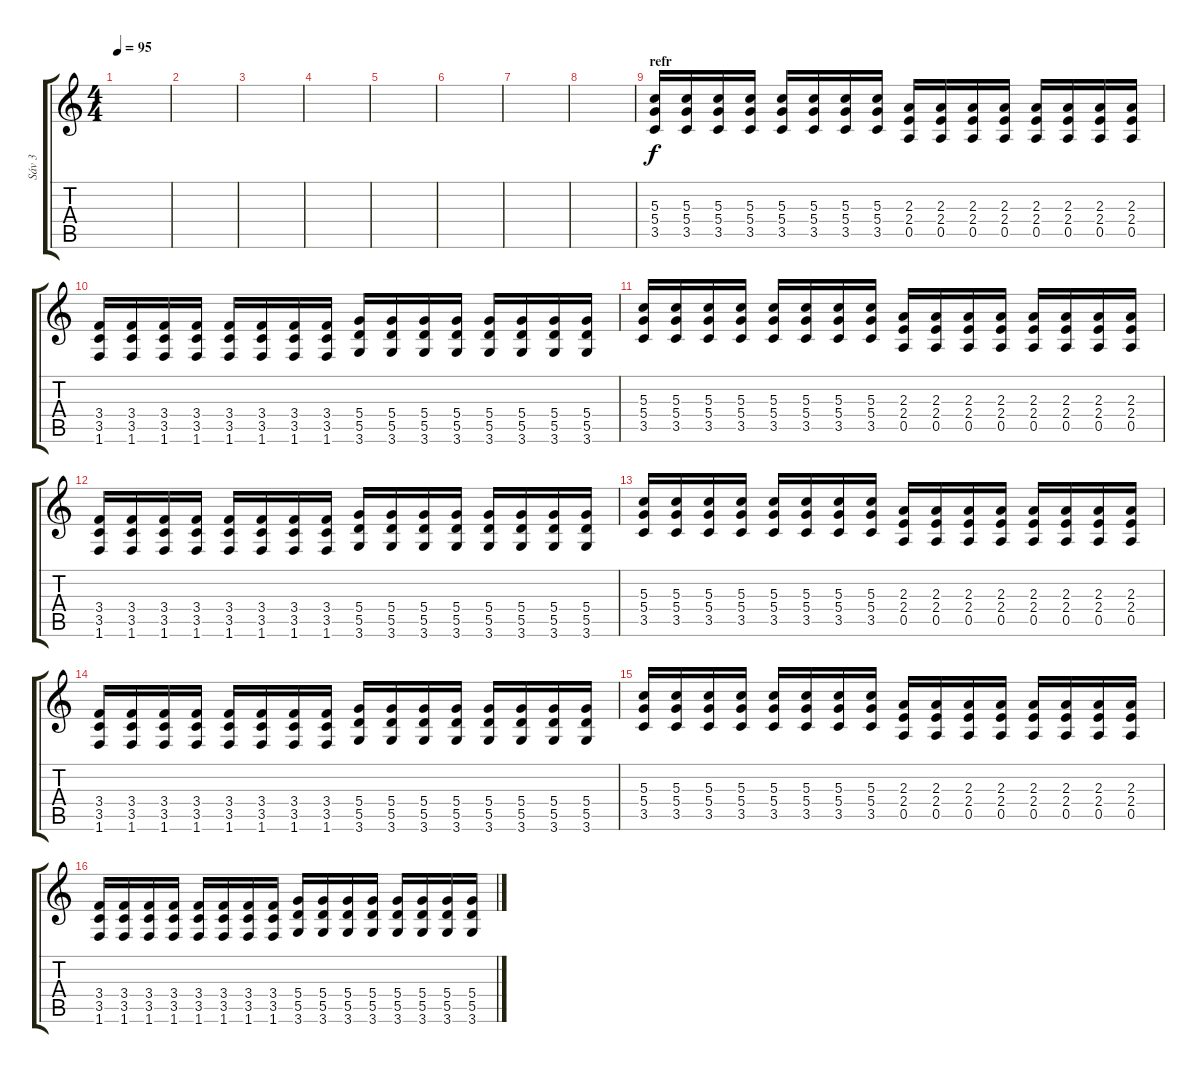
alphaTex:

\track ("Sáv 3" "Sáv 3") {instrument distortionguitar}
\staff {score tabs}
\tuning (E4 B3 G3 D3 A2 E2) {hide}
\ts (4 4)
\tempo 95
\clef g2
\ks c
|
|
|
|
|
|
|
|
\section ("" "refr")
(5.3 5.4 3.5).16{volume 12} (5.3 5.4 3.5).16 (5.3 5.4 3.5).16 (5.3 5.4 3.5).16 (5.3 5.4 3.5).16 (5.3 5.4 3.5).16 (5.3 5.4 3.5).16 (5.3 5.4 3.5).16 (2.3 2.4 0.5).16 (2.3 2.4 0.5).16 (2.3 2.4 0.5).16 (2.3 2.4 0.5).16 (2.3 2.4 0.5).16 (2.3 2.4 0.5).16 (2.3 2.4 0.5).16 (2.3 2.4 0.5).16 |
(3.4 3.5 1.6).16 (3.4 3.5 1.6).16 (3.4 3.5 1.6).16 (3.4 3.5 1.6).16 (3.4 3.5 1.6).16 (3.4 3.5 1.6).16 (3.4 3.5 1.6).16 (3.4 3.5 1.6).16 (5.4 5.5 3.6).16 (5.4 5.5 3.6).16 (5.4 5.5 3.6).16 (5.4 5.5 3.6).16 (5.4 5.5 3.6).16 (5.4 5.5 3.6).16 (5.4 5.5 3.6).16 (5.4 5.5 3.6).16 |
(5.3 5.4 3.5).16 (5.3 5.4 3.5).16 (5.3 5.4 3.5).16 (5.3 5.4 3.5).16 (5.3 5.4 3.5).16 (5.3 5.4 3.5).16 (5.3 5.4 3.5).16 (5.3 5.4 3.5).16 (2.3 2.4 0.5).16 (2.3 2.4 0.5).16 (2.3 2.4 0.5).16 (2.3 2.4 0.5).16 (2.3 2.4 0.5).16 (2.3 2.4 0.5).16 (2.3 2.4 0.5).16 (2.3 2.4 0.5).16 |
(3.4 3.5 1.6).16 (3.4 3.5 1.6).16 (3.4 3.5 1.6).16 (3.4 3.5 1.6).16 (3.4 3.5 1.6).16 (3.4 3.5 1.6).16 (3.4 3.5 1.6).16 (3.4 3.5 1.6).16 (5.4 5.5 3.6).16 (5.4 5.5 3.6).16 (5.4 5.5 3.6).16 (5.4 5.5 3.6).16 (5.4 5.5 3.6).16 (5.4 5.5 3.6).16 (5.4 5.5 3.6).16 (5.4 5.5 3.6).16 |
(5.3 5.4 3.5).16 (5.3 5.4 3.5).16 (5.3 5.4 3.5).16 (5.3 5.4 3.5).16 (5.3 5.4 3.5).16 (5.3 5.4 3.5).16 (5.3 5.4 3.5).16 (5.3 5.4 3.5).16 (2.3 2.4 0.5).16 (2.3 2.4 0.5).16 (2.3 2.4 0.5).16 (2.3 2.4 0.5).16 (2.3 2.4 0.5).16 (2.3 2.4 0.5).16 (2.3 2.4 0.5).16 (2.3 2.4 0.5).16 |
(3.4 3.5 1.6).16 (3.4 3.5 1.6).16 (3.4 3.5 1.6).16 (3.4 3.5 1.6).16 (3.4 3.5 1.6).16 (3.4 3.5 1.6).16 (3.4 3.5 1.6).16 (3.4 3.5 1.6).16 (5.4 5.5 3.6).16 (5.4 5.5 3.6).16 (5.4 5.5 3.6).16 (5.4 5.5 3.6).16 (5.4 5.5 3.6).16 (5.4 5.5 3.6).16 (5.4 5.5 3.6).16 (5.4 5.5 3.6).16 |
(5.3 5.4 3.5).16 (5.3 5.4 3.5).16 (5.3 5.4 3.5).16 (5.3 5.4 3.5).16 (5.3 5.4 3.5).16 (5.3 5.4 3.5).16 (5.3 5.4 3.5).16 (5.3 5.4 3.5).16 (2.3 2.4 0.5).16 (2.3 2.4 0.5).16 (2.3 2.4 0.5).16 (2.3 2.4 0.5).16 (2.3 2.4 0.5).16 (2.3 2.4 0.5).16 (2.3 2.4 0.5).16 (2.3 2.4 0.5).16 |
(3.4 3.5 1.6).16 (3.4 3.5 1.6).16 (3.4 3.5 1.6).16 (3.4 3.5 1.6).16 (3.4 3.5 1.6).16 (3.4 3.5 1.6).16 (3.4 3.5 1.6).16 (3.4 3.5 1.6).16 (5.4 5.5 3.6).16 (5.4 5.5 3.6).16 (5.4 5.5 3.6).16 (5.4 5.5 3.6).16 (5.4 5.5 3.6).16 (5.4 5.5 3.6).16 (5.4 5.5 3.6).16 (5.4 5.5 3.6).16
